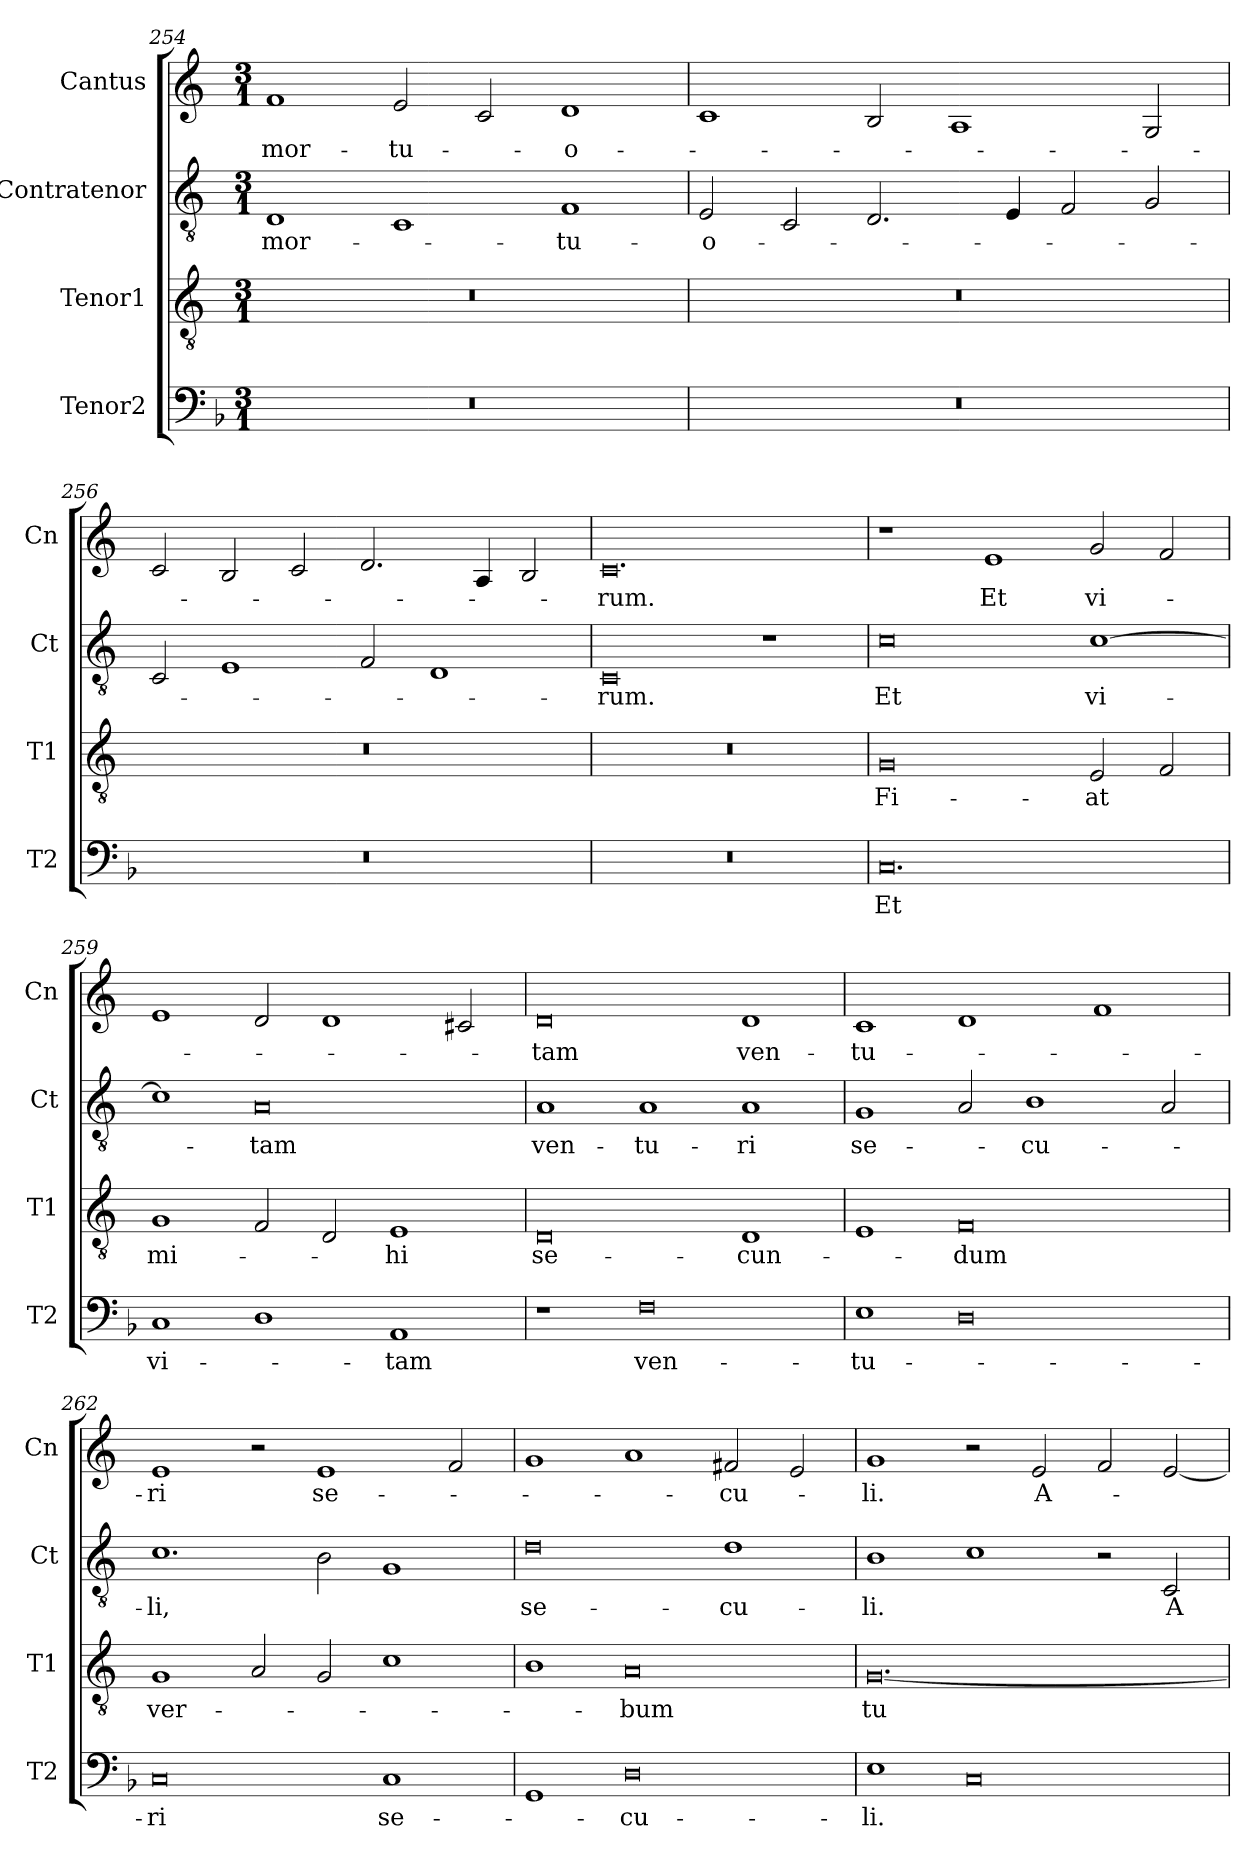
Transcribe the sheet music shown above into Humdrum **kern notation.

**kern	**text	**kern	**text	**kern	**text	**kern	**text
*part4	*part4	*part3	*part3	*part2	*part2	*part1	*part1
*staff4	*staff4	*staff3	*staff3	*staff2	*staff2	*staff1	*staff1
*I"Tenor2	*	*I"Tenor1	*	*I"Contratenor	*	*I"Cantus	*
*I'T2	*	*I'T1	*	*I'Ct	*	*I'Cn	*
*clefF4	*	*clefGv2	*	*clefGv2	*	*clefG2	*
*k[b-]	*	*k[]	*	*k[]	*	*k[]	*
*M3/1	*	*M3/1	*	*M3/1	*	*M3/1	*
=254	=254	=254	=254	=254	=254	=254	=254
0.r	.	0.r	.	1D	mor-	1f	mor-
.	.	.	.	1C	.	2e/	-tu-
.	.	.	.	.	.	2c/	.
.	.	.	.	1F	-tu-	1d	-o-
=255	=255	=255	=255	=255	=255	=255	=255
0.r	.	0.r	.	2E/	-o-	1c	.
.	.	.	.	2C/	.	.	.
.	.	.	.	2.D/	.	2B/	.
.	.	.	.	.	.	1A	.
.	.	.	.	4E/	.	.	.
.	.	.	.	2F/	.	.	.
.	.	.	.	2G/	.	2G/	.
=256	=256	=256	=256	=256	=256	=256	=256
0.r	.	0.r	.	2C/	.	2c/	.
.	.	.	.	1E	.	2B/	.
.	.	.	.	.	.	2c/	.
.	.	.	.	2F/	.	2.d/	.
.	.	.	.	1D	.	.	.
.	.	.	.	.	.	4A/	.
.	.	.	.	.	.	2B/	.
=257	=257	=257	=257	=257	=257	=257	=257
0.r	.	0.r	.	0C	-rum.	0.c	-rum.
.	.	.	.	1r	.	.	.
=258	=258	=258	=258	=258	=258	=258	=258
0.C	Et	0G	Fi-	0c	Et	1r	.
.	.	.	.	.	.	1e	Et
.	.	2E/	-at	[1c	vi-	2g/	vi-
.	.	2F/	.	.	.	2f/	.
=259	=259	=259	=259	=259	=259	=259	=259
1C	vi-	1G	mi-	1c]	.	1e	.
1D	.	2F/	.	0A	-tam	2d/	.
.	.	2D/	.	.	.	1d	.
1AA	-tam	1E	-hi	.	.	.	.
.	.	.	.	.	.	2c#X/	.
=260	=260	=260	=260	=260	=260	=260	=260
1r	.	0D	se-	1A	ven-	0d	-tam
0F	ven-	.	.	1A	-tu-	.	.
.	.	1D	-cun-	1A	-ri	1d	ven-
=261	=261	=261	=261	=261	=261	=261	=261
1E	-tu-	1E	.	1G	se-	1c	-tu-
0D	.	0F	-dum	2A/	.	1d	.
.	.	.	.	1B	-cu-	.	.
.	.	.	.	.	.	1f	.
.	.	.	.	2A/	.	.	.
=262	=262	=262	=262	=262	=262	=262	=262
0C	-ri	1G	ver-	1.c	-li,	1e	-ri
.	.	2A/	.	.	.	2r	.
.	.	2G/	.	2B\	.	1e	se-
1C	se-	1c	.	1G	.	.	.
.	.	.	.	.	.	2f/	.
=263	=263	=263	=263	=263	=263	=263	=263
1GG	.	1B	.	0d	se-	1g	.
0D	-cu-	0A	-bum	.	.	1a	.
.	.	.	.	1d	-cu-	2f#X/	-cu-
.	.	.	.	.	.	2e/	.
=264	=264	=264	=264	=264	=264	=264	=264
1E	-li.	[0.G	tu-	1B	-li.	1g	-li.
0C	.	.	.	1c	.	2r	.
.	.	.	.	.	.	2e/	A-
.	.	.	.	2r	.	2f/	.
.	.	.	.	2C/	A-	[2e/	.
=	=	=	=	=	=	=	=
*-	*-	*-	*-	*-	*-	*-	*-
